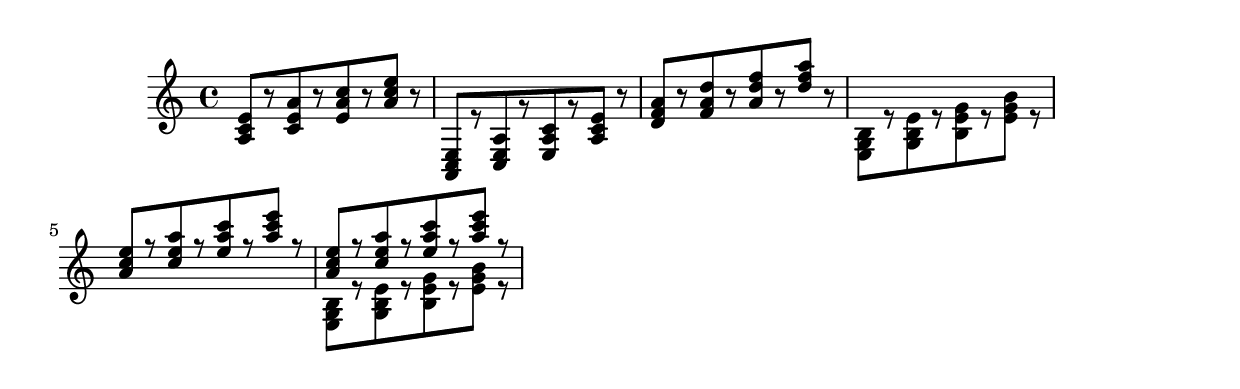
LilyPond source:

\header {
  texidoc = "Rests under beams are only moved if necessary."
}

\layout {
  ragged-right = ##t
}

\version "2.7.32"

fig =   \relative c' {
  <a c e>8[ r <c e a> r <e a c> r <a c e>]
	    r |
}

  

  \relative c' \new Staff {
    \fig 
    \transpose c c,  \fig
    \new Voice { \stemUp \transpose c f  \fig }
    <<
      \\
      \transpose f c \fig
    >>
    
    <<
      { \transpose c c' \fig }
      \\
      {} 
    >>
    
    << \transpose c c' \fig \\
       \transpose f c \fig
     >>
  }




